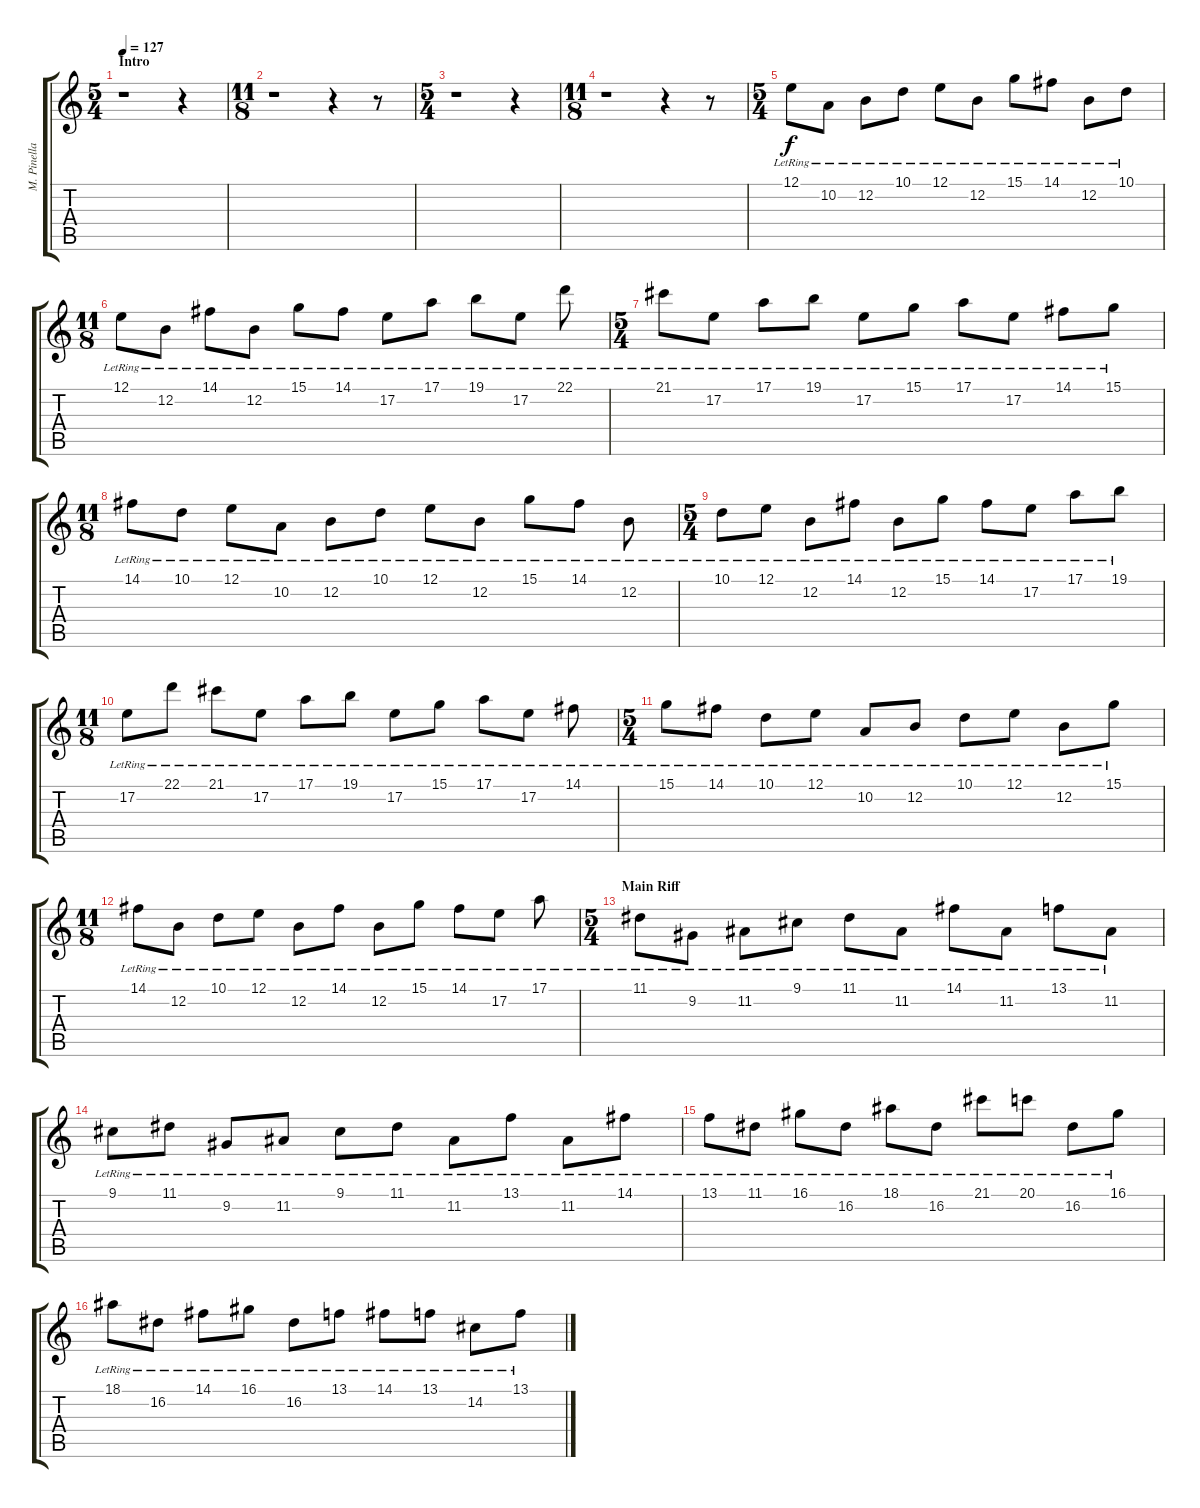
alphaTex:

\track ("M. Pinella [New Age Pad]" "M. Pinella") {instrument pad1newage}
\staff {score tabs}
\tuning (E4 B3 G3 D3 A2 E2) {hide}
\ts (5 4)
\section ("" "Intro")
\tempo 127
\clef g2
\ks c
r.1{dy f instrument pad1newage} r.4 |
\ts (11 8)
r.1 r.4 r.8 |
\ts (5 4)
r.1 r.4 |
\ts (11 8)
r.1 r.4 r.8 |
\ts (5 4)
12.1{lr}.8 10.2{lr}.8 12.2{lr}.8 10.1{lr}.8 12.1{lr}.8 12.2{lr}.8 15.1{lr}.8 14.1{lr}.8 12.2{lr}.8 10.1{lr}.8 |
\ts (11 8)
12.1{lr}.8 12.2{lr}.8 14.1{lr}.8 12.2{lr}.8 15.1{lr}.8 14.1{lr}.8 17.2{lr}.8 17.1{lr}.8 19.1{lr}.8 17.2{lr}.8 22.1{lr}.8 |
\ts (5 4)
21.1{lr}.8 17.2{lr}.8 17.1{lr}.8 19.1{lr}.8 17.2{lr}.8 15.1{lr}.8 17.1{lr}.8 17.2{lr}.8 14.1{lr}.8 15.1{lr}.8 |
\ts (11 8)
14.1{lr}.8 10.1{lr}.8 12.1{lr}.8 10.2{lr}.8 12.2{lr}.8 10.1{lr}.8 12.1{lr}.8 12.2{lr}.8 15.1{lr}.8 14.1{lr}.8 12.2{lr}.8 |
\ts (5 4)
10.1{lr}.8 12.1{lr}.8 12.2{lr}.8 14.1{lr}.8 12.2{lr}.8 15.1{lr}.8 14.1{lr}.8 17.2{lr}.8 17.1{lr}.8 19.1{lr}.8 |
\ts (11 8)
17.2{lr}.8 22.1{lr}.8 21.1{lr}.8 17.2{lr}.8 17.1{lr}.8 19.1{lr}.8 17.2{lr}.8 15.1{lr}.8 17.1{lr}.8 17.2{lr}.8 14.1{lr}.8 |
\ts (5 4)
15.1{lr}.8 14.1{lr}.8 10.1{lr}.8 12.1{lr}.8 10.2{lr}.8 12.2{lr}.8 10.1{lr}.8 12.1{lr}.8 12.2{lr}.8 15.1{lr}.8 |
\ts (11 8)
14.1{lr}.8 12.2{lr}.8 10.1{lr}.8 12.1{lr}.8 12.2{lr}.8 14.1{lr}.8 12.2{lr}.8 15.1{lr}.8 14.1{lr}.8 17.2{lr}.8 17.1{lr}.8 |
\ts (5 4)
\section ("" "Main Riff")
11.1{lr}.8 9.2{lr}.8 11.2{lr}.8 9.1{lr}.8 11.1{lr}.8 11.2{lr}.8 14.1{lr}.8 11.2{lr}.8 13.1{lr}.8 11.2{lr}.8 |
9.1{lr}.8 11.1{lr}.8 9.2{lr}.8 11.2{lr}.8 9.1{lr}.8 11.1{lr}.8 11.2{lr}.8 13.1{lr}.8 11.2{lr}.8 14.1{lr}.8 |
13.1{lr}.8 11.1{lr}.8 16.1{lr}.8 16.2{lr}.8 18.1{lr}.8 16.2{lr}.8 21.1{lr}.8 20.1{lr}.8 16.2{lr}.8 16.1{lr}.8 |
18.1{lr}.8 16.2{lr}.8 14.1{lr}.8 16.1{lr}.8 16.2{lr}.8 13.1{lr}.8 14.1{lr}.8 13.1{lr}.8 14.2{lr}.8 13.1{lr}.8
